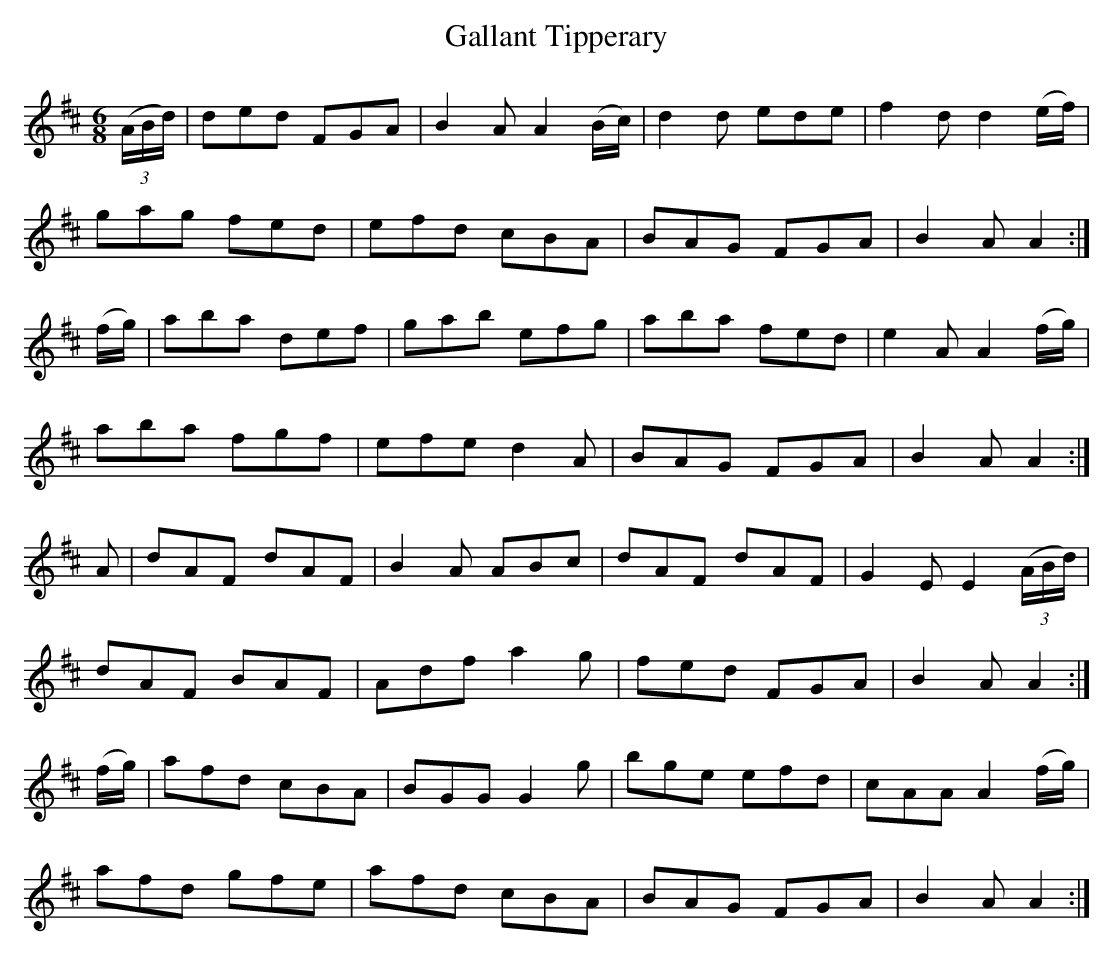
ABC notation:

X:1
T: Gallant Tipperary
M: 6/8
L: 1/8
K: D
(3(A/B/d/)|ded FGA|B2A A2(B/c/)|d2d ede|f2d d2(e/f/)|
gag fed|efd cBA|BAG FGA|B2A A2:|
(f/g/)|aba def|gab efg|aba fed|e2A A2(f/g/)|
aba fgf|efe d2A|BAG FGA|B2A A2:|
A|dAF dAF|B2A ABc|dAF dAF|G2E E2(3(A/B/d/)|
dAF BAF|Adf a2g|fed FGA|B2A A2:|
(f/g/)|afd cBA|BGG G2g|bge efd|cAA A2(f/g/)|
afd gfe|afd cBA|BAG FGA|B2A A2:|
